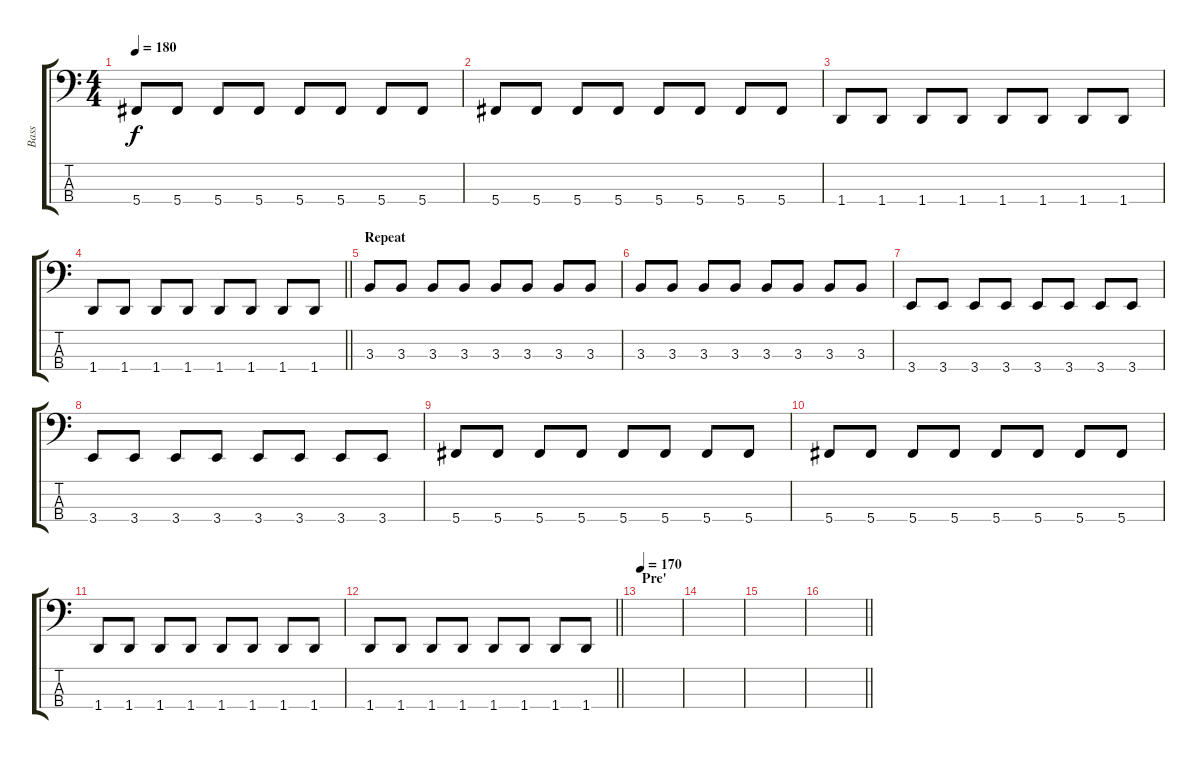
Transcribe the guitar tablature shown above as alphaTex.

\track ("Bass" "Bass") {instrument electricbasspick}
\staff {score tabs}
\tuning (Gb2 Db2 Ab1 Db1) {hide}
\ts (4 4)
\tempo 180
\clef f4
\ks c
5.4.8{dy f} 5.4.8 5.4.8 5.4.8 5.4.8 5.4.8 5.4.8 5.4.8 |
5.4.8 5.4.8 5.4.8 5.4.8 5.4.8 5.4.8 5.4.8 5.4.8 |
1.4.8 1.4.8 1.4.8 1.4.8 1.4.8 1.4.8 1.4.8 1.4.8 |
\barLineRight lightlight
1.4.8 1.4.8 1.4.8 1.4.8 1.4.8 1.4.8 1.4.8 1.4.8 |
\section ("" "Repeat")
3.3.8 3.3.8 3.3.8 3.3.8 3.3.8 3.3.8 3.3.8 3.3.8 |
3.3.8 3.3.8 3.3.8 3.3.8 3.3.8 3.3.8 3.3.8 3.3.8 |
3.4.8 3.4.8 3.4.8 3.4.8 3.4.8 3.4.8 3.4.8 3.4.8 |
3.4.8 3.4.8 3.4.8 3.4.8 3.4.8 3.4.8 3.4.8 3.4.8 |
5.4.8 5.4.8 5.4.8 5.4.8 5.4.8 5.4.8 5.4.8 5.4.8 |
5.4.8 5.4.8 5.4.8 5.4.8 5.4.8 5.4.8 5.4.8 5.4.8 |
1.4.8 1.4.8 1.4.8 1.4.8 1.4.8 1.4.8 1.4.8 1.4.8 |
\barLineRight lightlight
1.4.8 1.4.8 1.4.8 1.4.8 1.4.8 1.4.8 1.4.8 1.4.8 |
\section ("" "Pre'")
\tempo 170
|
|
|
\barLineRight lightlight
